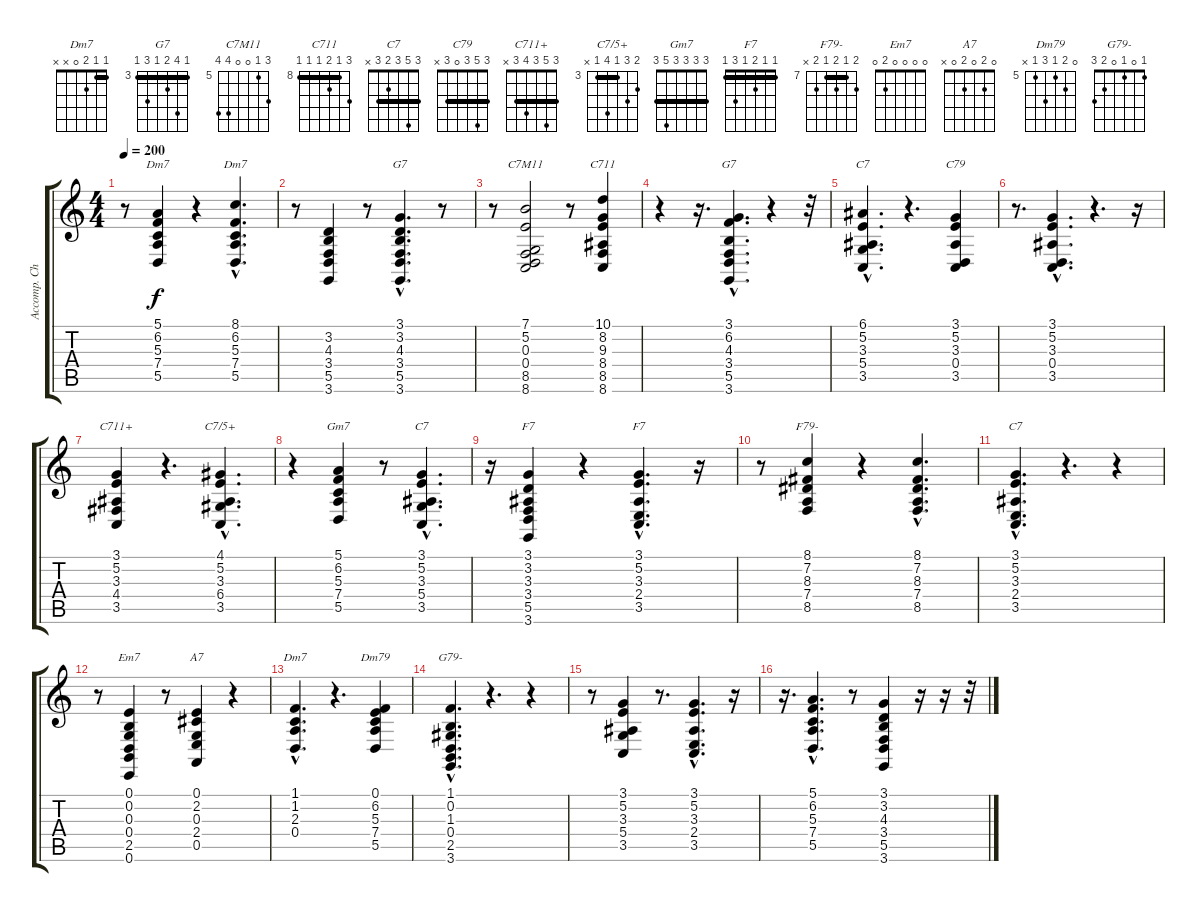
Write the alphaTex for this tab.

\track ("Accomp. Chords" "Accomp. Ch") {instrument acousticgrandpiano}
\staff {score tabs}
\tuning (E4 B3 G3 D3 A2 E2) {hide}
\chord ("Dm7" 5 6 5 7 5 x) {firstfret 5 barre 5}
\chord ("Dm7" 8 6 5 7 5 x) {firstfret 5 barre 5}
\chord ("G7" 3 3 4 3 5 3) {barre 3}
\chord ("C7M11" 7 5 0 0 8 8) {firstfret 5}
\chord ("C711" 10 8 9 8 8 8) {firstfret 8 barre 8}
\chord ("G7" 3 6 4 3 5 3) {firstfret 3 barre 3}
\chord ("C7" 6 5 3 5 3 x) {firstfret 3 barre 3}
\chord ("C79" 3 5 3 0 3 x) {barre 3}
\chord ("C711+" 3 5 3 4 3 x) {barre 3}
\chord ("C7/5+" 4 5 3 6 3 x) {firstfret 3 barre 3}
\chord ("Gm7" 3 3 3 3 5 3) {barre 3}
\chord ("C7" 3 5 3 5 3 x) {barre 3}
\chord ("F7" 1 1 2 1 0 1) {barre 1}
\chord ("F7" 1 1 2 1 3 1) {barre 1}
\chord ("F79-" 8 7 8 7 8 x) {firstfret 7 barre 7}
\chord ("C7" 3 5 3 2 3 x) {barre 3}
\chord ("Em7" 0 0 0 0 2 0)
\chord ("A7" 0 2 0 2 0 x)
\chord ("Dm7" 1 1 2 0 x x) {barre 1}
\chord ("Dm79" 0 6 5 7 5 x) {firstfret 5}
\chord ("G79-" 1 0 1 0 2 3)
\ts (4 4)
\tempo 200
\clef g2
\ks aminor
r.8{dy f} (5.1 6.2 5.3 7.4 5.5).4{ch "Dm7"} r.4 (8.1{hac} 6.2{hac} 5.3{hac} 7.4{hac} 5.5{hac}).4{d ch "Dm7"} |
r.8 (3.2 4.3 3.4 5.5 3.6).4 r.8 (3.1{hac} 3.2{hac} 4.3{hac} 3.4{hac} 5.5{hac} 3.6{hac}).4{d ch "G7"} r.8 |
r.8 (7.1 5.2 0.3 0.4 8.5 8.6).2{ch "C7M11"} r.8 (10.1 8.2 9.3 8.4 8.5 8.6).4{ch "C711"} |
r.4 r.16{d} (3.1{hac} 6.2{hac} 4.3{hac} 3.4{hac} 5.5{hac} 3.6{hac}).4{d ch "G7"} r.4 r.32 |
(6.1{hac} 5.2{hac} 3.3{hac} 5.4{hac} 3.5{hac}).4{d ch "C7"} r.4{d} (3.1 5.2 3.3 0.4 3.5).4{ch "C79"} |
r.8{d} (3.1{hac} 5.2{hac} 3.3{hac} 0.4{hac} 3.5{hac}).4{d} r.4{d} r.16 |
(3.1 5.2 3.3 4.4 3.5).4{ch "C711+"} r.4{d} (4.1{hac} 5.2{hac} 3.3{hac} 6.4{hac} 3.5{hac}).4{d ch "C7/5+"} |
r.4 (5.1 6.2 5.3 7.4 5.5).4{ch "Gm7"} r.8 (3.1{hac} 5.2{hac} 3.3{hac} 5.4{hac} 3.5{hac}).4{d ch "C7"} |
r.16 (3.1 3.2 3.3 3.4 5.5 3.6).4{ch "F7"} r.4 (3.1{hac} 5.2{hac} 3.3{hac} 2.4{hac} 3.5{hac}).4{d ch "F7"} r.16 |
r.8 (8.1 7.2 8.3 7.4 8.5).4{ch "F79-"} r.4 (8.1{hac} 7.2{hac} 8.3{hac} 7.4{hac} 8.5{hac}).4{d} |
(3.1{hac} 5.2{hac} 3.3{hac} 2.4{hac} 3.5{hac}).4{d ch "C7"} r.4{d} r.4 |
r.8 (0.1 0.2 0.3 0.4 2.5 0.6).4{ch "Em7"} r.8 (0.1 2.2 0.3 2.4 0.5).4{ch "A7"} r.4 |
(1.1{hac} 1.2{hac} 2.3{hac} 0.4{hac}).4{d ch "Dm7"} r.4{d} (0.1 6.2 5.3 7.4 5.5).4{ch "Dm79"} |
(1.1{hac} 0.2{hac} 1.3{hac} 0.4{hac} 2.5{hac} 3.6{hac}).4{d ch "G79-"} r.4{d} r.4 |
r.8 (3.1 5.2 3.3 5.4 3.5).4 r.8{d} (3.1{hac} 5.2{hac} 3.3{hac} 2.4{hac} 3.5{hac}).4{d} r.16 |
r.16{d} (5.1{hac} 6.2{hac} 5.3{hac} 7.4{hac} 5.5{hac}).4{d} r.8 (3.1 3.2 4.3 3.4 5.5 3.6).4 r.16 r.16 r.32
